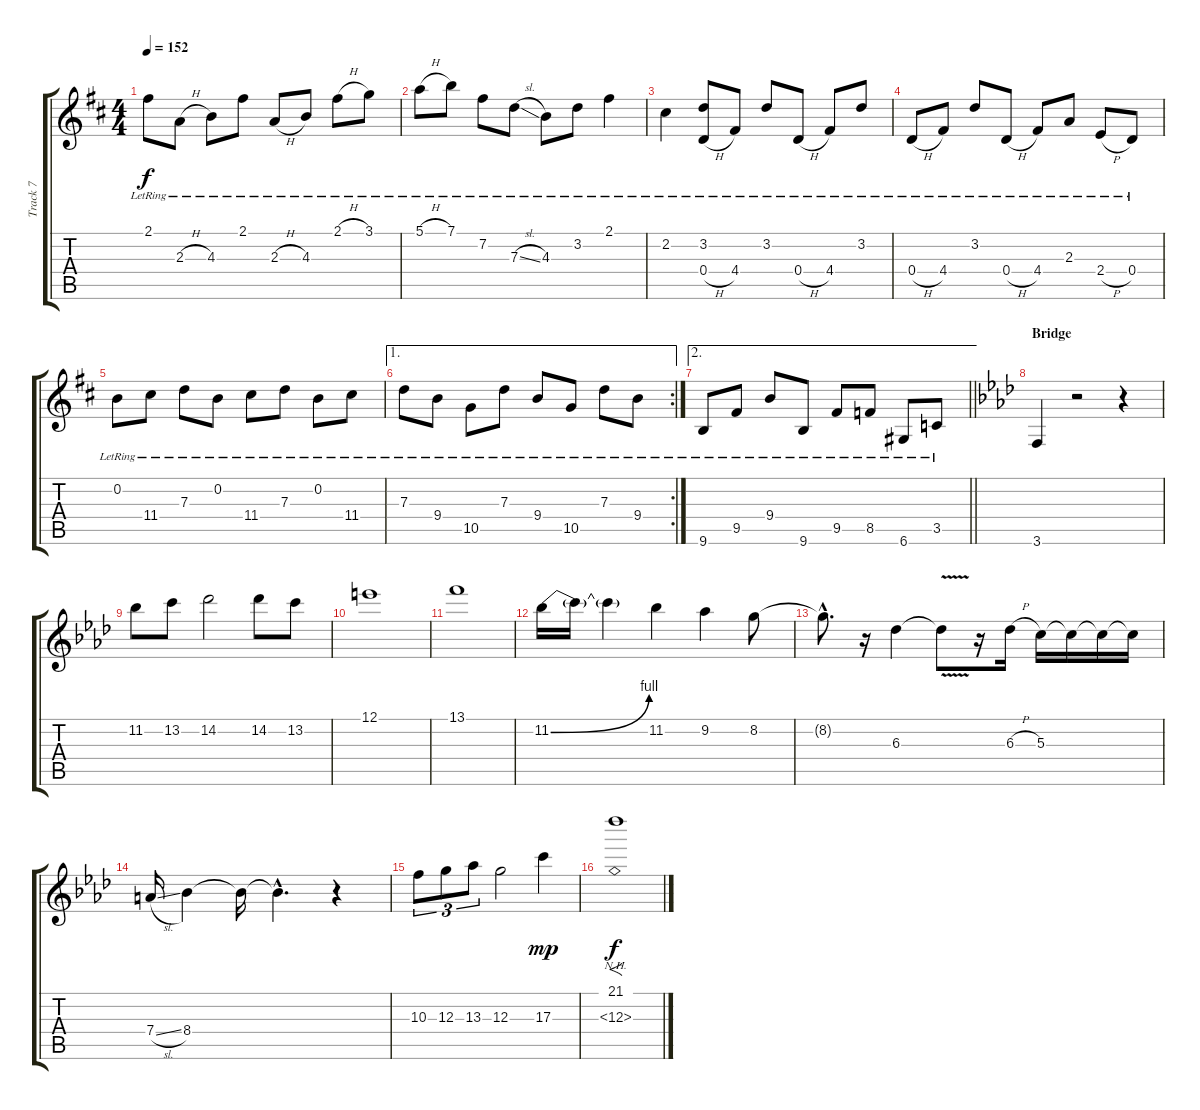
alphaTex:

\track ("Track 7" "Track 7") {instrument electricguitarjazz}
\staff {score tabs}
\tuning (E4 B3 G3 D3 A2 D2) {hide}
\ts (4 4)
\tempo 152
\clef g2
\ks d
2.1{lr}.8{dy f} 2.3{h lr}.8 4.3{lr}.8 2.1{lr}.8 2.3{h lr}.8 4.3{lr}.8 2.1{h lr}.8 3.1{lr}.8 |
5.1{h lr}.8 7.1{lr}.8 7.2{lr}.8 7.3{sl lr}.8 4.3{lr}.8 3.2{lr}.8 2.1{lr}.4 |
2.2{lr}.4 (3.2{lr} 0.4{h lr}).8 4.4{lr}.8 3.2{lr}.8 0.4{h lr}.8 4.4{lr}.8 3.2{lr}.8 |
0.4{h lr}.8 4.4{lr}.8 3.2{lr}.8 0.4{h lr}.8 4.4{lr}.8 2.3{lr}.8 2.4{h lr}.8 0.4{lr}.8 |
0.2{lr}.8 11.4{lr}.8 7.3{lr}.8 0.2{lr}.8 11.4{lr}.8 7.3{lr}.8 0.2{lr}.8 11.4{lr}.8 |
\ae 1
\rc 2
7.3{lr}.8 9.4{lr}.8 10.5{lr}.8 7.3{lr}.8 9.4{lr}.8 10.5{lr}.8 7.3{lr}.8 9.4{lr}.8 |
\ae 2
\barLineRight lightlight
9.6{lr}.8 9.5{lr}.8 9.4{lr}.8 9.6{lr}.8 9.5{lr}.8 8.5{lr}.8 6.6{lr}.8 3.5{lr}.8 |
\section ("" "Bridge")
\ks fminor
3.6.4 r.2 r.4 |
11.2.8 13.2.8 14.2.2 14.2.8 13.2.8 |
12.1.1 |
13.1.1 |
11.2{be (bend 0 0 60 4)}.16{instrument overdrivenguitar} 11.2{t}.16 11.2{t}.4 11.2.4 9.2.4 8.2.8 |
8.2{hac t}.8{d} r.16 6.3.4 6.3{v t}.8 r.16 6.3{h}.16 5.3.16 5.3{t}.16 5.3{t}.16 5.3{t}.16 |
7.4{sl}.16 8.4.4 8.4{t}.16 8.4{hac t}.4{d} r.4 |
10.3.8{tu (3 2)} 12.3.8{tu (3 2)} 13.3.8{tu (3 2)} 12.3.2 17.3.4{dy mp} |
(21.1 18.3{nh}).1{f dy f}
